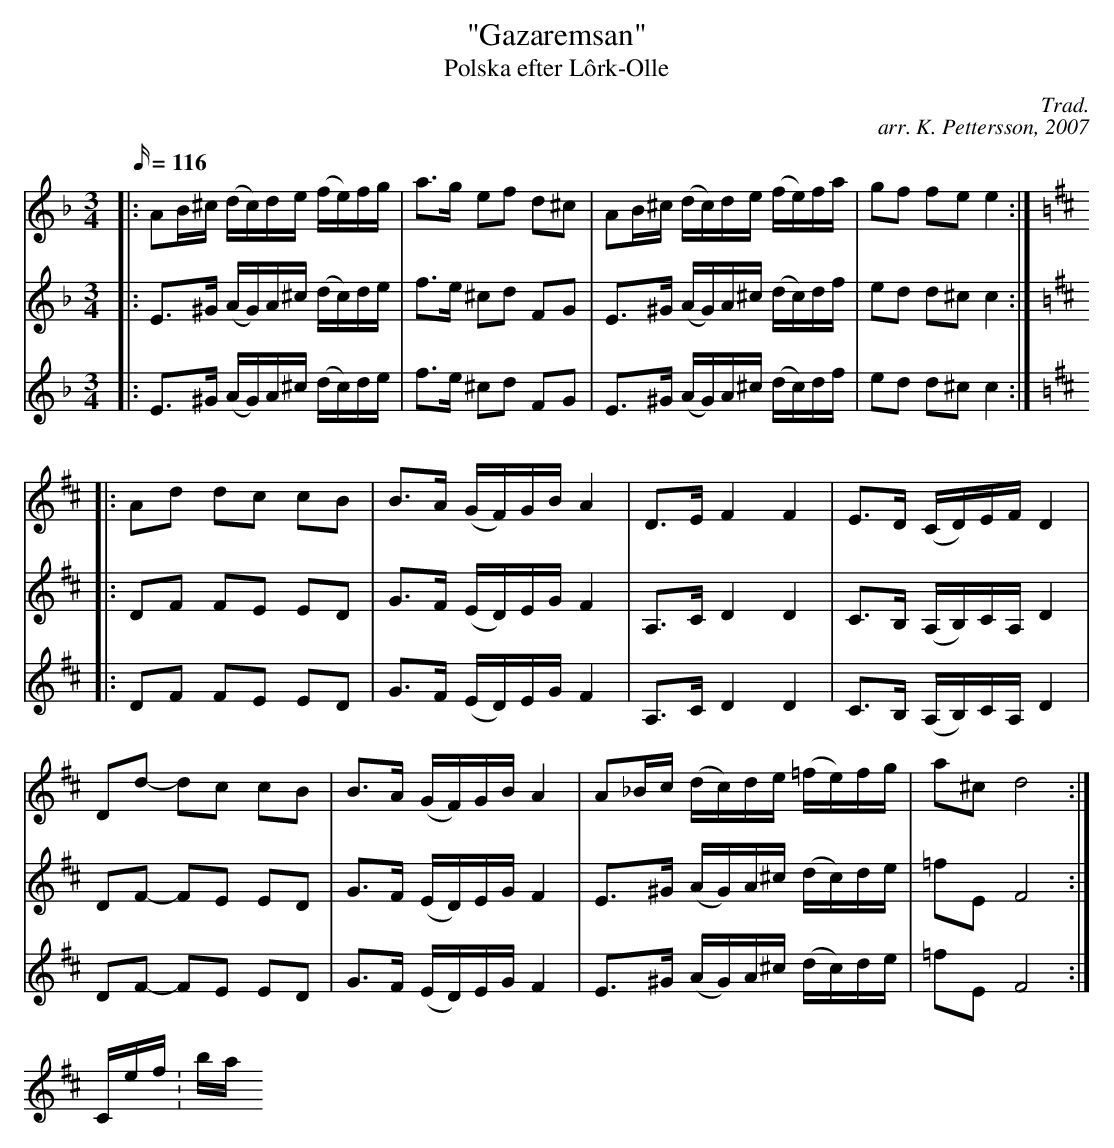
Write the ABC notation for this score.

X:1
T: "Gazaremsan"
T: Polska efter Lôrk-Olle
C: Trad.
C: arr. K. Pettersson, 2007
M: 3/4
L: 1/16
Q: 116
K: Dm
V: 1
|: A2B^c (dc)de (fe)fg | a3g e2f2 d2^c2 | A2B^c (dc)de (fe)fa | g2f2 f2e2 e4 :|
K: D
|: A2d2 d2c2 c2B2 | B3A (GF)GB A4 | D3E F4 F4 | E3D (CD)EF D4 |
D2d2- d2c2 c2B2 | B3A (GF)GB A4 | A2_Bc (dc)de (=fe)fg | a2^c2 d8 :|
V: 2
|: E3^G (AG)A^c (dc)de | f3e ^c2d2 F2G2 | E3^G (AG)A^c (dc)df | e2d2 d2^c2 c4 :|
K: D
|: D2F2 F2E2 E2D2 | G3F (ED)EG F4 | A,3C D4 D4 | C3B, (A,B,)CA, D4 |
D2F2- F2E2 E2D2 | G3F (ED)EG F4 | E3^G (AG)A^c (dc)de | =f2E2 F8 :|
Clef: bass
V: 3
|: E3^G (AG)A^c (dc)de | f3e ^c2d2 F2G2 | E3^G (AG)A^c (dc)df | e2d2 d2^c2 c4 :|
K: D
|: D2F2 F2E2 E2D2 | G3F (ED)EG F4 | A,3C D4 D4 | C3B, (A,B,)CA, D4 |
D2F2- F2E2 E2D2 | G3F (ED)EG F4 | E3^G (AG)A^c (dc)de | =f2E2 F8 :|
